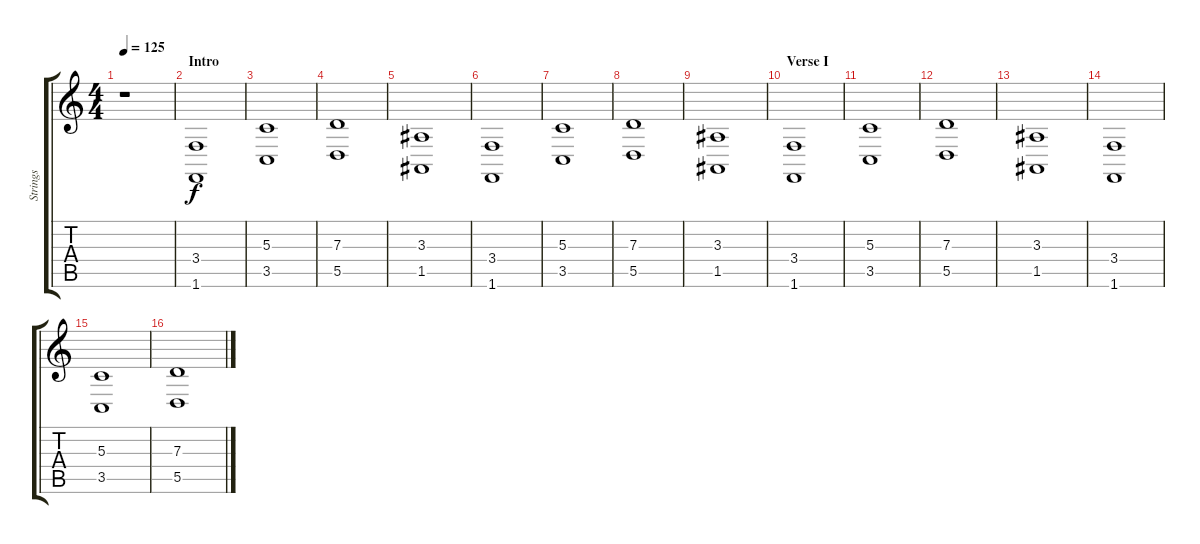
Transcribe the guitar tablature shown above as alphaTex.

\track ("Strings" "Strings") {instrument synthstrings1}
\staff {score tabs}
\tuning (E4 B3 G3 D3 A2 E2) {hide}
\ts (4 4)
\tempo 125
\clef g2
\ks c
r.1{dy f instrument synthstrings1} |
\section ("" "Intro")
(3.4 1.6).1 |
(5.3 3.5).1 |
(7.3 5.5).1 |
(3.3 1.5).1 |
(3.4 1.6).1 |
(5.3 3.5).1 |
(7.3 5.5).1 |
(3.3 1.5).1 |
\section ("" "Verse I")
(3.4 1.6).1 |
(5.3 3.5).1 |
(7.3 5.5).1 |
(3.3 1.5).1 |
(3.4 1.6).1 |
(5.3 3.5).1 |
(7.3 5.5).1
